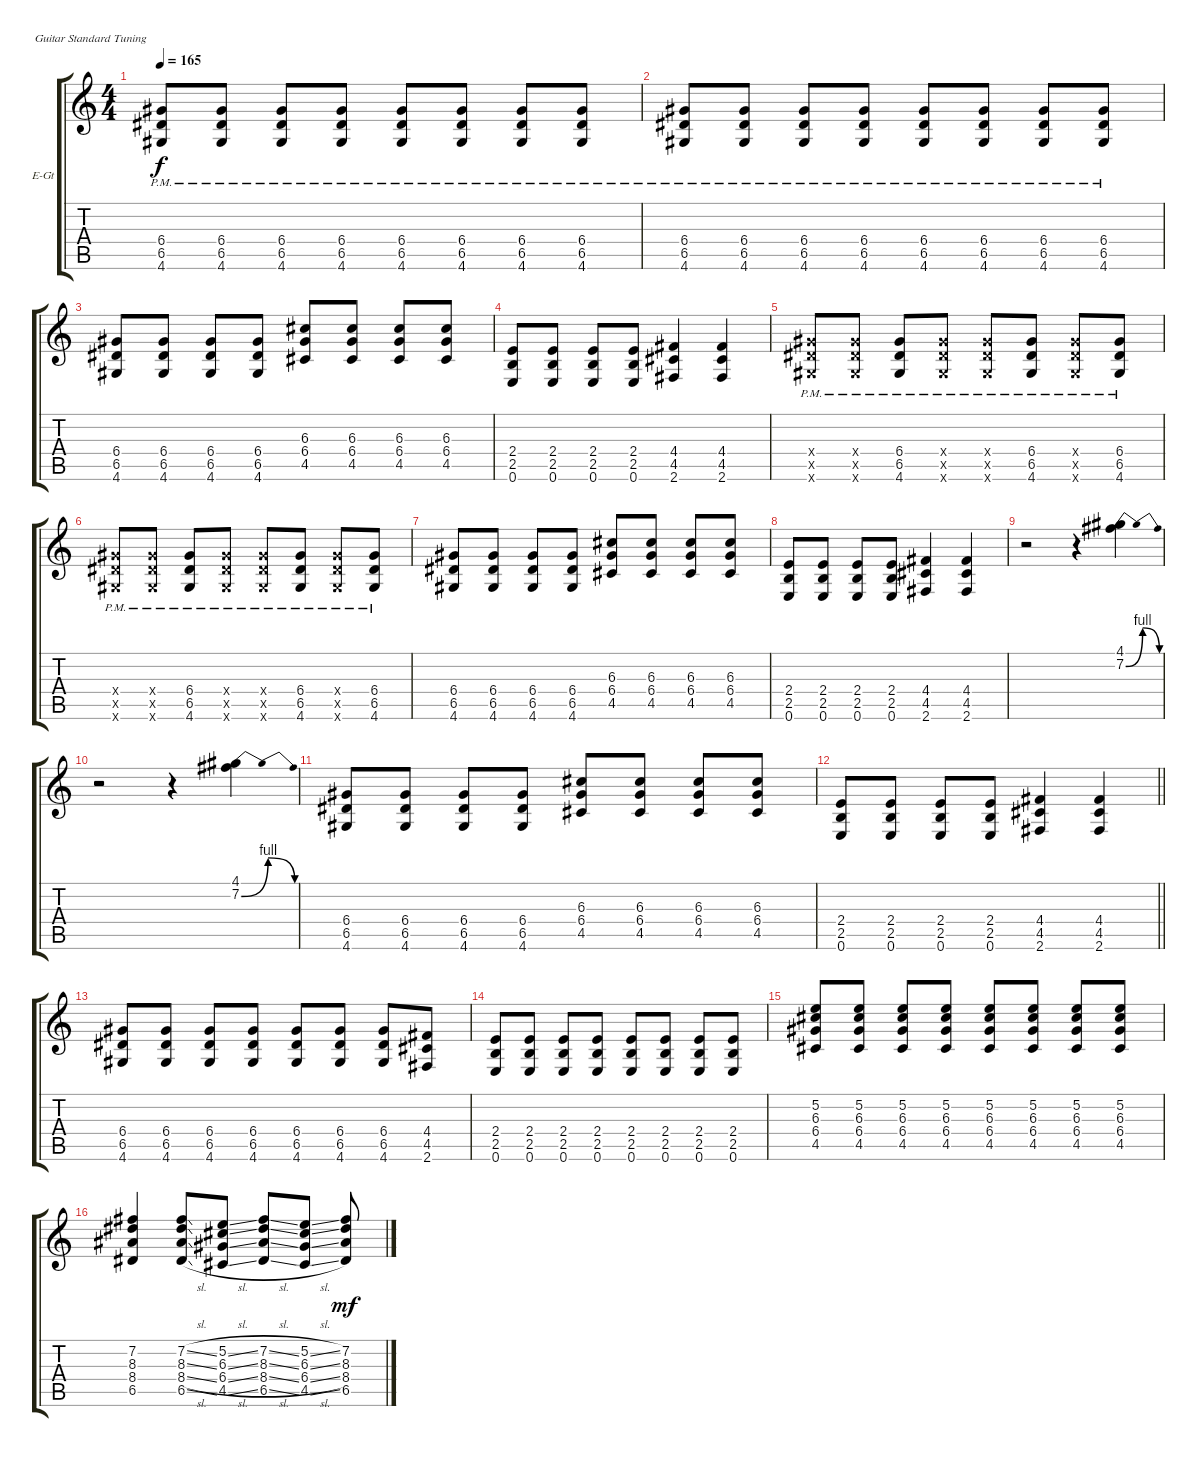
\bracketExtendMode groupsimilarinstruments
\firstSystemTrackNameOrientation horizontal
\otherSystemsTrackNameOrientation horizontal
\track ("Spur 2" "E-Gt") {instrument overdrivenguitar}
\staff {score tabs}
\tuning (E4 B3 G3 D3 A2 E2)
\ts (4 4)
\tempo 165
\clef g2
\ks c
(6.4{pm} 6.5{pm} 4.6{pm}).8{dy f} (6.4{pm} 6.5{pm} 4.6{pm}).8 (6.4{pm} 6.5{pm} 4.6{pm}).8 (6.4{pm} 6.5{pm} 4.6{pm}).8 (6.4{pm} 6.5{pm} 4.6{pm}).8 (6.4{pm} 6.5{pm} 4.6{pm}).8 (6.4{pm} 6.5{pm} 4.6{pm}).8 (6.4{pm} 6.5{pm} 4.6{pm}).8 |
(6.4{pm} 6.5{pm} 4.6{pm}).8 (6.4{pm} 6.5{pm} 4.6{pm}).8 (6.4{pm} 6.5{pm} 4.6{pm}).8 (6.4{pm} 6.5{pm} 4.6{pm}).8 (6.4{pm} 6.5{pm} 4.6{pm}).8 (6.4{pm} 6.5{pm} 4.6{pm}).8 (6.4{pm} 6.5{pm} 4.6{pm}).8 (6.4{pm} 6.5{pm} 4.6{pm}).8 |
(6.4 6.5 4.6).8 (6.4 6.5 4.6).8 (6.4 6.5 4.6).8 (6.4 6.5 4.6).8 (6.3 6.4 4.5).8 (6.3 6.4 4.5).8 (6.3 6.4 4.5).8 (6.3 6.4 4.5).8 |
(2.4 2.5 0.6).8 (2.4 2.5 0.6).8 (2.4 2.5 0.6).8 (2.4 2.5 0.6).8 (4.4 4.5 2.6).4 (4.4 4.5 2.6).4 |
(6.4{pm x} 6.5{pm x} 4.6{pm x}).8 (6.4{pm x} 6.5{pm x} 4.6{pm x}).8 (6.4{pm} 6.5{pm} 4.6{pm}).8 (6.4{pm x} 6.5{pm x} 4.6{pm x}).8 (6.4{pm x} 6.5{pm x} 4.6{pm x}).8 (6.4{pm} 6.5{pm} 4.6{pm}).8 (6.4{pm x} 6.5{pm x} 4.6{pm x}).8 (6.4{pm} 6.5{pm} 4.6{pm}).8 |
(6.4{pm x} 6.5{pm x} 4.6{pm x}).8 (6.4{pm x} 6.5{pm x} 4.6{pm x}).8 (6.4{pm} 6.5{pm} 4.6{pm}).8 (6.4{pm x} 6.5{pm x} 4.6{pm x}).8 (6.4{pm x} 6.5{pm x} 4.6{pm x}).8 (6.4{pm} 6.5{pm} 4.6{pm}).8 (6.4{pm x} 6.5{pm x} 4.6{pm x}).8 (6.4{pm} 6.5{pm} 4.6{pm}).8 |
(6.4 6.5 4.6).8 (6.4 6.5 4.6).8 (6.4 6.5 4.6).8 (6.4 6.5 4.6).8 (6.3 6.4 4.5).8 (6.3 6.4 4.5).8 (6.3 6.4 4.5).8 (6.3 6.4 4.5).8 |
(2.4 2.5 0.6).8 (2.4 2.5 0.6).8 (2.4 2.5 0.6).8 (2.4 2.5 0.6).8 (4.4 4.5 2.6).4 (4.4 4.5 2.6).4 |
r.2 r.4 (4.1 7.2{be (bendrelease 0 0 30 4 30 4 60 0)}).4 |
r.2 r.4 (4.1 7.2{be (bendrelease 0 0 30 4 30 4 60 0)}).4 |
(6.4 6.5 4.6).8 (6.4 6.5 4.6).8 (6.4 6.5 4.6).8 (6.4 6.5 4.6).8 (6.3 6.4 4.5).8 (6.3 6.4 4.5).8 (6.3 6.4 4.5).8 (6.3 6.4 4.5).8 |
\barLineRight lightlight
(2.4 2.5 0.6).8 (2.4 2.5 0.6).8 (2.4 2.5 0.6).8 (2.4 2.5 0.6).8 (4.4 4.5 2.6).4 (4.4 4.5 2.6).4 |
(6.4 6.5 4.6).8 (6.4 6.5 4.6).8 (6.4 6.5 4.6).8 (6.4 6.5 4.6).8 (6.4 6.5 4.6).8 (6.4 6.5 4.6).8 (6.4 6.5 4.6).8 (4.4 4.5 2.6).8 |
(2.4 2.5 0.6).8 (2.4 2.5 0.6).8 (2.4 2.5 0.6).8 (2.4 2.5 0.6).8 (2.4 2.5 0.6).8 (2.4 2.5 0.6).8 (2.4 2.5 0.6).8 (2.4 2.5 0.6).8 |
(5.2 6.3 6.4 4.5).8 (5.2 6.3 6.4 4.5).8 (5.2 6.3 6.4 4.5).8 (5.2 6.3 6.4 4.5).8 (5.2 6.3 6.4 4.5).8 (5.2 6.3 6.4 4.5).8 (5.2 6.3 6.4 4.5).8 (5.2 6.3 6.4 4.5).8 |
(7.2 8.3 8.4 6.5).4 (7.2{sl} 8.3{sl} 8.4{sl} 6.5{sl}).8 (5.2{sl} 6.3{sl} 6.4{sl} 4.5{sl}).8 (7.2{sl} 8.3{sl} 8.4{sl} 6.5{sl}).8 (5.2{sl} 6.3{sl} 6.4{sl} 4.5{sl}).8 (7.2 8.3 8.4 6.5).8{dy mf}
